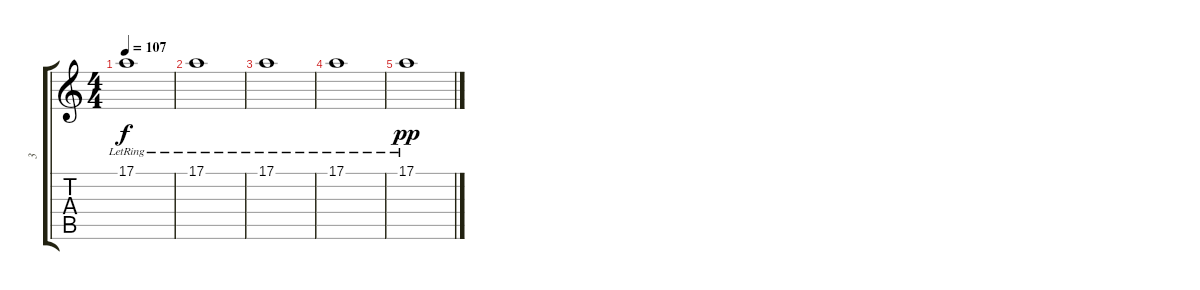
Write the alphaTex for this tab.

\track ("3" "3") {instrument lead1square}
\staff {score tabs}
\tuning (E4 B3 G3 D3 A2 E2) {hide}
\ts (4 4)
\tempo 107
\clef g2
\ks c
17.1{lr}.1{dy f} |
17.1{lr}.1 |
17.1{lr}.1 |
17.1{lr}.1 |
17.1{lr}.1{dy pp}
